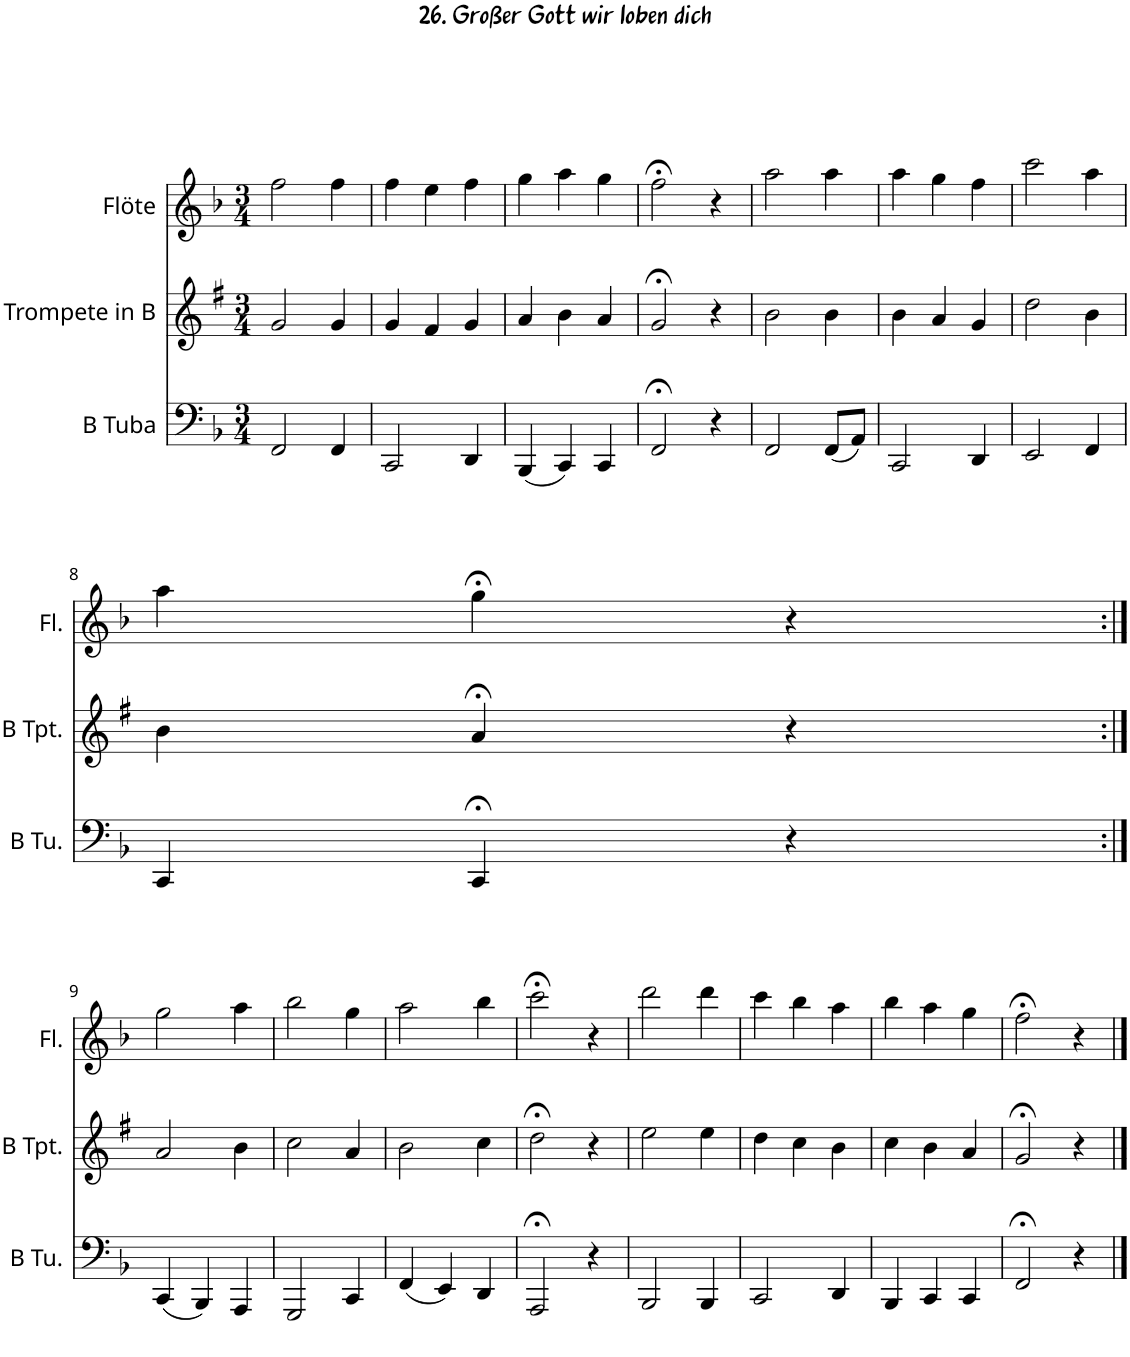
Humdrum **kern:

**kern	**kern	**kern
*part3	*part2	*part1
*staff3	*staff2	*staff1
*I"B Tuba	*I"Trompete in B	*I"Flöte
*I'B Tu.	*	*I'Fl.
*clefF4	*clefG2	*clefG2
*	*Trd1c2	*
*k[b-]	*k[f#]	*k[b-]
*M3/4	*M3/4	*M3/4
=1	=1	=1
2FF/	2g/	2ff\
4FF/	4g/	4ff\
=2	=2	=2
2CC/	4g/	4ff\
.	4f#/	4ee\
4DD/	4g/	4ff\
=3	=3	=3
(4BBB-/	4a/	4gg\
4CC/)	4b\	4aa\
4CC/	4a/	4gg\
=4	=4	=4
2FF;</	2g;</	2ff;<\
4r	4r	4r
=5	=5	=5
2FF/	2b\	2aa\
(8FF/L	4b\	4aa\
8AA/J)	.	.
=6	=6	=6
2CC/	4b\	4aa\
.	4a/	4gg\
4DD/	4g/	4ff\
=7	=7	=7
2EE/	2dd\	2ccc\
4FF/	4b\	4aa\
!!LO:LB:g=z
=8	=8	=8
4CC/	4b\	4aa\
4CC;</	4a;</	4gg;<\
4r	4r	4r
!!LO:LB:g=z
=9:|!	=9:|!	=9:|!
(4CC/	2a/	2gg\
4BBB-/)	.	.
4AAA/	4b\	4aa\
=10	=10	=10
2GGG/	2cc\	2bb-\
4CC/	4a/	4gg\
=11	=11	=11
(4FF/	2b\	2aa\
4EE/)	.	.
4DD/	4cc\	4bb-\
=12	=12	=12
2AAA;</	2dd;<\	2ccc;<\
4r	4r	4r
=13	=13	=13
2BBB-/	2ee\	2ddd\
4BBB-/	4ee\	4ddd\
=14	=14	=14
2CC/	4dd\	4ccc\
.	4cc\	4bb-\
4DD/	4b\	4aa\
=15	=15	=15
4BBB-/	4cc\	4bb-\
4CC/	4b\	4aa\
4CC/	4a/	4gg\
=16	=16	=16
2FF;</	2g;</	2ff;<\
4r	4r	4r
==	==	==
*-	*-	*-
